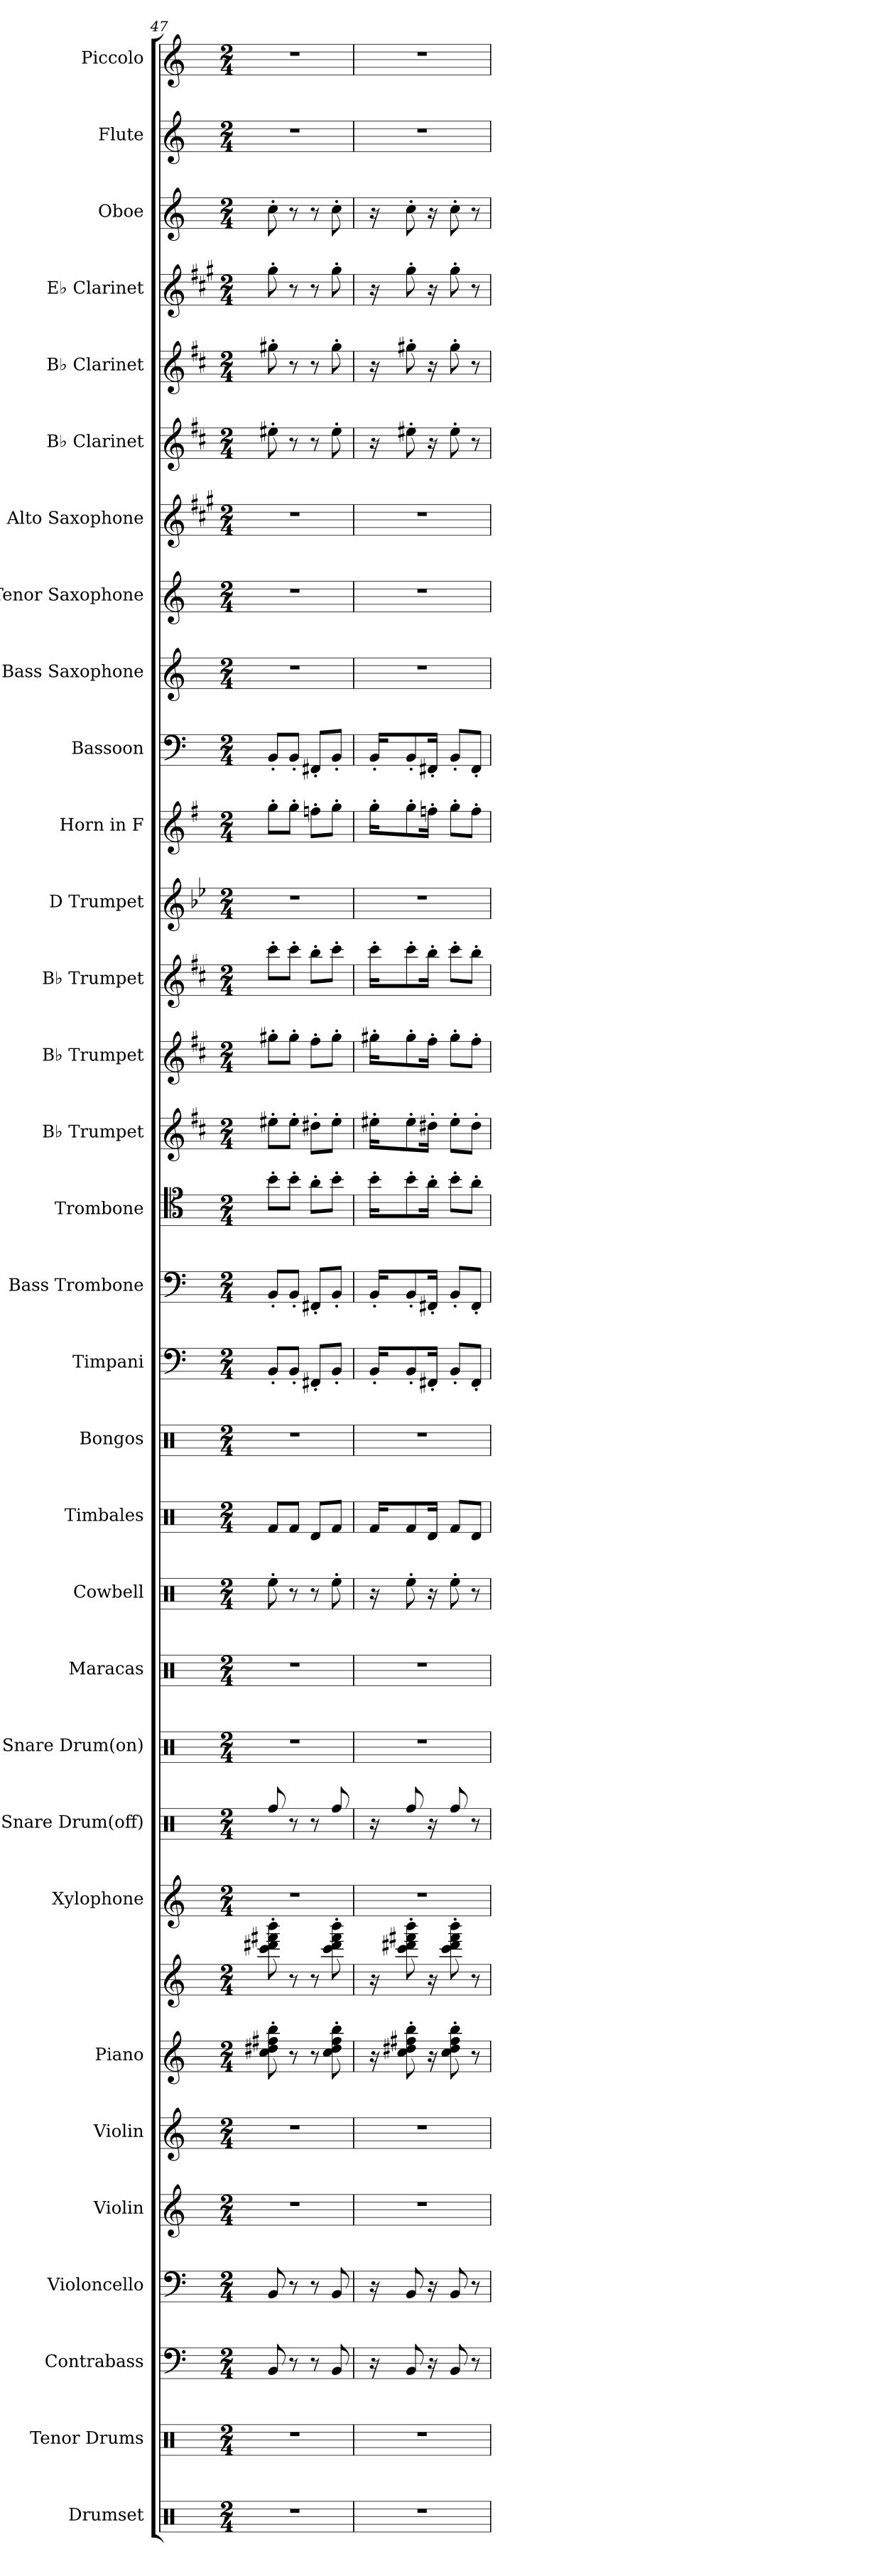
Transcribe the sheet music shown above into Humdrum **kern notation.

**kern	**kern	**kern	**kern	**kern	**kern	**kern	**kern	**kern	**kern	**kern	**kern	**kern	**kern	**kern	**kern	**kern	**kern	**kern	**kern	**kern	**kern	**kern	**kern	**kern	**kern	**kern	**kern	**kern	**kern	**kern	**kern	**kern
*part32	*part31	*part30	*part29	*part28	*part27	*part26	*part26	*part25	*part24	*part23	*part22	*part21	*part20	*part19	*part18	*part17	*part16	*part15	*part14	*part13	*part12	*part11	*part10	*part9	*part8	*part7	*part6	*part5	*part4	*part3	*part2	*part1
*staff33	*staff32	*staff31	*staff30	*staff29	*staff28	*staff27	*staff26	*staff25	*staff24	*staff23	*staff22	*staff21	*staff20	*staff19	*staff18	*staff17	*staff16	*staff15	*staff14	*staff13	*staff12	*staff11	*staff10	*staff9	*staff8	*staff7	*staff6	*staff5	*staff4	*staff3	*staff2	*staff1
*I"Drumset	*I"Tenor Drums	*I"Contrabass	*I"Violoncello	*I"Violin	*I"Violin	*I"Piano	*	*I"Xylophone	*I"Snare Drum(off)	*I"Snare Drum(on)	*I"Maracas	*I"Cowbell	*I"Timbales	*I"Bongos	*I"Timpani	*I"Bass Trombone	*I"Trombone	*I"B♭ Trumpet	*I"B♭ Trumpet	*I"B♭ Trumpet	*I"D Trumpet	*I"Horn in F	*I"Bassoon	*I"Bass Saxophone	*I"Tenor Saxophone	*I"Alto Saxophone	*I"B♭ Clarinet	*I"B♭ Clarinet	*I"E♭ Clarinet	*I"Oboe	*I"Flute	*I"Piccolo
*I'Drs.	*I'T.D.	*I'Cb.	*I'Vc.	*I'Vln.	*I'Vln.	*I'Pno.	*	*I'Xyl.	*	*I'Sn. Dr.	*I'Mrcs.	*I'Cowbell	*I'Timb.	*I'Bongos	*I'Timp.	*I'B. Tbn.	*I'Tbn.	*I'B♭ Tpt.	*I'B♭ Tpt.	*I'B♭ Tpt.	*I'D Tpt.	*	*I'Bsn.	*I'B. Sax.	*I'T. Sax.	*I'A. Sax.	*I'B♭ Cl.	*I'B♭ Cl.	*I'E♭ Cl.	*I'Ob.	*I'Fl.	*I'Picc.
*clefX	*clefX	*clefF4	*clefF4	*clefG2	*clefG2	*clefG2	*clefG2	*clefG2	*clefX	*clefX	*clefX	*clefX	*clefX	*clefX	*clefF4	*clefF4	*clefC4	*clefG2	*clefG2	*clefG2	*clefG2	*clefG2	*clefF4	*clefG2	*clefG2	*clefG2	*clefG2	*clefG2	*clefG2	*clefG2	*clefG2	*clefG2
*	*	*ITrd7c12	*	*	*	*	*	*ITrd-7c-12	*	*	*	*	*	*	*	*	*	*ITrd1c2	*ITrd1c2	*ITrd1c2	*ITrd-1c-2	*ITrd4c7	*	*ITrd15c26	*ITrd8c14	*ITrd5c9	*ITrd1c2	*ITrd1c2	*ITrd-2c-3	*	*	*ITrd-7c-12
*k[]	*k[]	*k[]	*k[]	*k[]	*k[]	*k[]	*k[]	*k[]	*k[]	*k[]	*k[]	*k[]	*k[]	*k[]	*k[]	*k[]	*k[]	*k[]	*k[]	*k[]	*k[]	*k[]	*k[]	*k[]	*k[]	*k[]	*k[]	*k[]	*k[]	*k[]	*k[]	*k[]
*M2/4	*M2/4	*M2/4	*M2/4	*M2/4	*M2/4	*M2/4	*M2/4	*M2/4	*M2/4	*M2/4	*M2/4	*M2/4	*M2/4	*M2/4	*M2/4	*M2/4	*M2/4	*M2/4	*M2/4	*M2/4	*M2/4	*M2/4	*M2/4	*M2/4	*M2/4	*M2/4	*M2/4	*M2/4	*M2/4	*M2/4	*M2/4	*M2/4
=47	=47	=47	=47	=47	=47	=47	=47	=47	=47	=47	=47	=47	=47	=47	=47	=47	=47	=47	=47	=47	=47	=47	=47	=47	=47	=47	=47	=47	=47	=47	=47	=47
2r	2r	8BBB/	8BB/	2r	2r	8cc\' 8dd#X\' 8ff#X\' 8bb\'	8ccc\' 8ddd#X\' 8fff#X\' 8bbb\'	2r	8Rff/	2r	2r	8Ree'\	8Rf/L	2r	8BB'/L	8BB'/L	8b'\L	8dd#X'\L	8ff#X'\L	8bb'\L	2r	8cc'\L	8BB'/L	2r	2r	2r	8dd#X'\	8ff#X'\	8bb'\	8cc'\	2r	2r
.	.	8r	8r	.	.	8r	8r	.	8r	.	.	8r	8Rf/J	.	8BB'/J	8BB'/J	8b'\J	8dd#'\J	8ff#'\J	8bb'\J	.	8cc'\J	8BB'/J	.	.	.	8r	8r	8r	8r	.	.
.	.	8r	8r	.	.	8r	8r	.	8r	.	.	8r	8Rd/L	.	8FF#X'/L	8FF#X'/L	8a'\L	8cc#X'\L	8ee'\L	8aa'\L	.	8b-X'\L	8FF#X'/L	.	.	.	8r	8r	8r	8r	.	.
.	.	8BBB/	8BB/	.	.	8cc\' 8dd#\' 8ff#\' 8bb\'	8ccc\' 8ddd#\' 8fff#\' 8bbb\'	.	8Rff/	.	.	8Ree'\	8Rf/J	.	8BB'/J	8BB'/J	8b'\J	8dd#'\J	8ff#'\J	8bb'\J	.	8cc'\J	8BB'/J	.	.	.	8dd#'\	8ff#'\	8bb'\	8cc'\	.	.
=48	=48	=48	=48	=48	=48	=48	=48	=48	=48	=48	=48	=48	=48	=48	=48	=48	=48	=48	=48	=48	=48	=48	=48	=48	=48	=48	=48	=48	=48	=48	=48	=48
2r	2r	16r	16r	2r	2r	16r	16r	2r	16r	2r	2r	16r	16Rf/KL	2r	16BB'/KL	16BB'/KL	16b'\KL	16dd#X'\KL	16ff#X'\KL	16bb'\KL	2r	16cc'\KL	16BB'/KL	2r	2r	2r	16r	16r	16r	16r	2r	2r
.	.	8BBB/	8BB/	.	.	8cc\' 8dd#X\' 8ff#X\' 8bb\'	8ccc\' 8ddd#X\' 8fff#X\' 8bbb\'	.	8Rff/	.	.	8Ree'\	8Rf/	.	8BB'/	8BB'/	8b'\	8dd#'\	8ff#'\	8bb'\	.	8cc'\	8BB'/	.	.	.	8dd#X'\	8ff#X'\	8bb'\	8cc'\	.	.
.	.	16r	16r	.	.	16r	16r	.	16r	.	.	16r	16Rd/Jk	.	16FF#X'/Jk	16FF#X'/Jk	16a'\Jk	16cc#X'\Jk	16ee'\Jk	16aa'\Jk	.	16b-X'\Jk	16FF#X'/Jk	.	.	.	16r	16r	16r	16r	.	.
.	.	8BBB/	8BB/	.	.	8cc\' 8dd#\' 8ff#\' 8bb\'	8ccc\' 8ddd#\' 8fff#\' 8bbb\'	.	8Rff/	.	.	8Ree'\	8Rf/L	.	8BB'/L	8BB'/L	8b'\L	8dd#'\L	8ff#'\L	8bb'\L	.	8cc'\L	8BB'/L	.	.	.	8dd#'\	8ff#'\	8bb'\	8cc'\	.	.
.	.	8r	8r	.	.	8r	8r	.	8r	.	.	8r	8Rd/J	.	8FF#'/J	8FF#'/J	8a'\J	8cc#'\J	8ee'\J	8aa'\J	.	8b-'\J	8FF#'/J	.	.	.	8r	8r	8r	8r	.	.
=	=	=	=	=	=	=	=	=	=	=	=	=	=	=	=	=	=	=	=	=	=	=	=	=	=	=	=	=	=	=	=	=
*-	*-	*-	*-	*-	*-	*-	*-	*-	*-	*-	*-	*-	*-	*-	*-	*-	*-	*-	*-	*-	*-	*-	*-	*-	*-	*-	*-	*-	*-	*-	*-	*-
